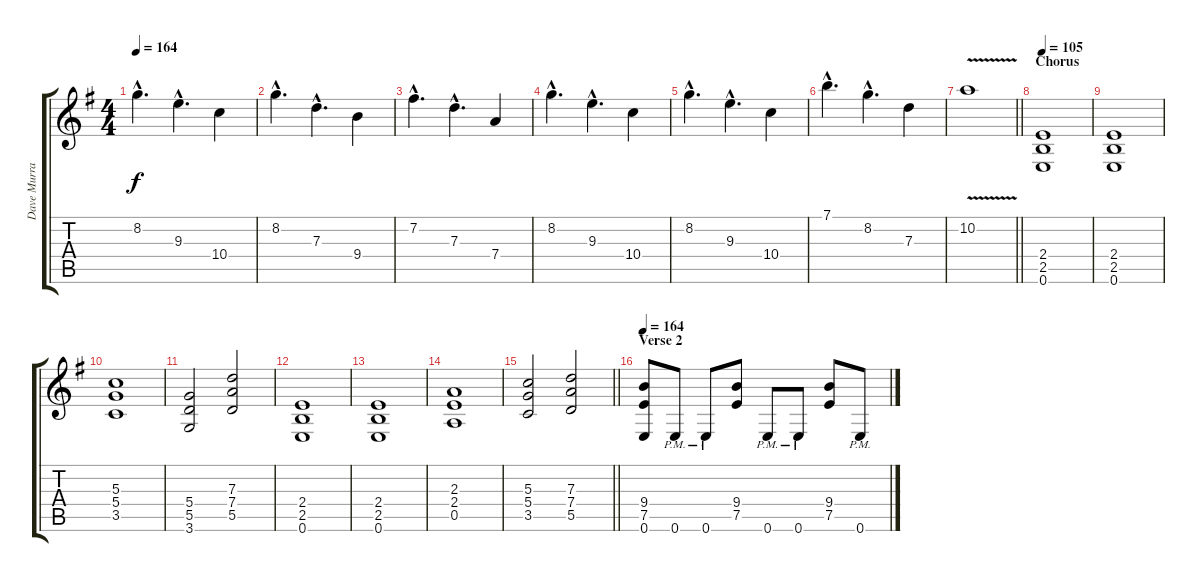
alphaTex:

\track ("Dave Murray" "Dave Murra") {instrument electricguitarclean}
\staff {score tabs}
\tuning (E4 B3 G3 D3 A2 E2) {hide}
\ts (4 4)
\tempo 164
\clef g2
\ks eminor
8.2{hac}.4{d dy f} 9.3{hac}.4{d} 10.4.4 |
8.2{hac}.4{d} 7.3{hac}.4{d} 9.4.4 |
7.2{hac}.4{d} 7.3{hac}.4{d} 7.4.4 |
8.2{hac}.4{d} 9.3{hac}.4{d} 10.4.4 |
8.2{hac}.4{d} 9.3{hac}.4{d} 10.4.4 |
7.1{hac}.4{d} 8.2{hac}.4{d} 7.3.4 |
\barLineRight lightlight
10.2{v}.1 |
\section ("" "Chorus")
\tempo 105
(2.4 2.5 0.6).1 |
(2.4 2.5 0.6).1 |
(5.3 5.4 3.5).1 |
(5.4 5.5 3.6).2 (7.3 7.4 5.5).2 |
(2.4 2.5 0.6).1 |
(2.4 2.5 0.6).1 |
(2.3 2.4 0.5).1 |
\barLineRight lightlight
(5.3 5.4 3.5).2 (7.3 7.4 5.5).2 |
\section ("" "Verse 2")
\tempo 164
(9.4 7.5 0.6).8 0.6{pm}.8 0.6{pm}.8 (9.4 7.5).8 0.6{pm}.8 0.6{pm}.8 (9.4 7.5).8 0.6{pm}.8
